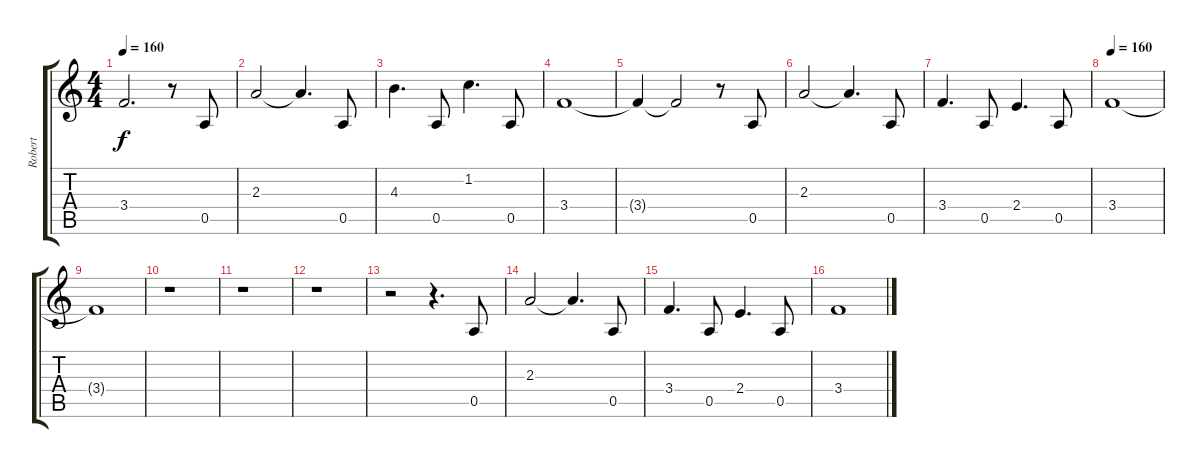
\track ("Robert" "Robert") {instrument electricguitarclean}
\staff {score tabs}
\tuning (E4 B3 G3 D3 A2 E2) {hide}
\ts (4 4)
\tempo 160
\clef g2
\ks c
3.4{t}.2{d dy f} r.8 0.5.8 |
2.3.2 2.3{t}.4{d} 0.5.8 |
4.3.4{d} 0.5.8 1.2.4{d} 0.5.8 |
3.4.1 |
3.4{t}.4 3.4{t}.2 r.8 0.5.8 |
2.3.2 2.3{t}.4{d} 0.5.8 |
3.4.4{d} 0.5.8 2.4.4{d} 0.5.8 |
\tempo 160
3.4.1 |
3.4{t}.1 |
r.1 |
r.1 |
r.1 |
r.2 r.4{d} 0.5.8 |
2.3.2 2.3{t}.4{d} 0.5.8 |
3.4.4{d} 0.5.8 2.4.4{d} 0.5.8 |
3.4.1
